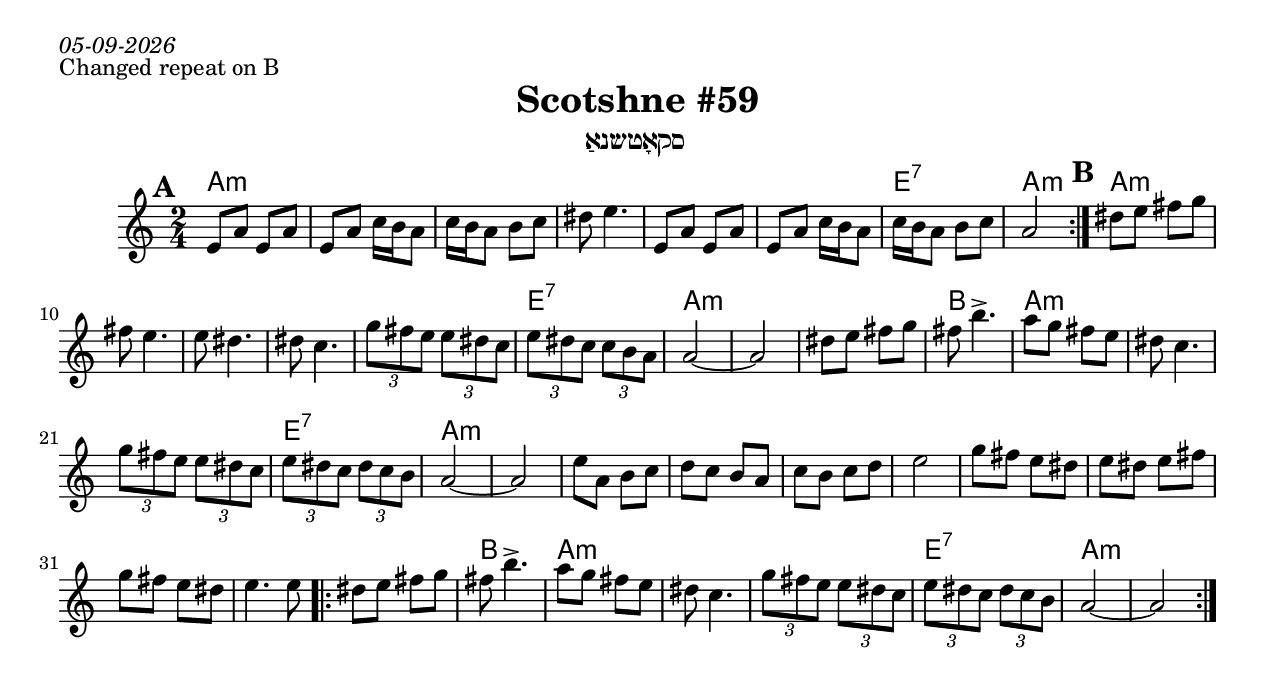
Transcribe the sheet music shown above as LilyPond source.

\version "2.18.0"
\include "english.ly"
\paper{
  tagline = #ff
  print-all-headers = ##t
  #(set-paper-size "letter")
}
date = #(strftime "%d-%m-%Y" (localtime (current-time)))

\markup{ \italic{ \date }  }

\markup{ Changed repeat on B }

global = {
  \clef treble
  \key a \minor
  \time 2/4
  \set Score.markFormatter = #format-mark-box-alphabet
}

%#################################### Melody ########################
%melody =  \transpose c d \relative c' {  %transpose for clarinet
melody = \relative c' {
  \global
  %\partial 16*3 a16 d f   %lead in notes

  \repeat volta 2{
   \mark \default
   e8 a e a
   e8 a c16 b a8
   c16 b a8 b c
   ds8 e4.

   e,8 a e a
   e8 a c16 b a8
   c16 b a8 b c
   a2
  }


   \mark \default
   ds8 e fs g
   fs8 e4.
   e8 ds4.
   ds8 c4.

  \tuplet 3/2{ g'8 fs e} \tuplet 3/2{e ds c }
  \tuplet 3/2{ e8 ds c} \tuplet 3/2{c b a}
   a2~
   a2

   ds8 e fs g
   fs8 b4.->
   a8 g fs e
   ds8 c4.

   \tuplet 3/2{ g'8 fs e} \tuplet 3/2{e ds c }
  \tuplet 3/2{ e8 ds c} \tuplet 3/2{ds c b}
   %c'8 b a gs
   %a8 gs f e
   a2~
   a2

   e'8 a, b c
   d8 c b a
   c8 b c d
   e2

   g8 fs e ds
   e8 ds e fs
   g8 fs e ds
   e4. e8
\repeat volta 2{
   ds8 e fs g
   fs8 b4.->
   a8 g fs e
   ds8 c4.

   \tuplet 3/2{ g'8 fs e} \tuplet 3/2{e ds c }
   \tuplet 3/2{ e8 ds c} \tuplet 3/2{ds c b}
   %c'8 b a gs
   %a8 gs f e
   a2~
   a2
  }


}
%################################# Lyrics #####################
%\addlyrics{ \set stanza = #"1. " }
%################################# Chords #######################
harmonies = \chordmode {
  a2*6:m
  e2:7
  a2:m
  %b
  a2*5:m
  e2:7
  a2*3:m
  b2
  a2*3:m
  e2:7
  a2*11:m
  b2
  a2*3:m
  e2:7
  a2*2:m

}

\score {
  <<
    \new ChordNames {
      \set chordChanges = ##f
      \harmonies
    }
    \new Staff   \melody
  >>
  \header{
    title= "Scotshne #59"
    subtitle=" ‫סקאָטשנאַ‬"
    composer= ""
    instrument =""
    arranger= ""
  }
  \layout{indent = 1.0\cm}
  \midi {
    \tempo 4 = 120

    % \midi { }
  }
}
